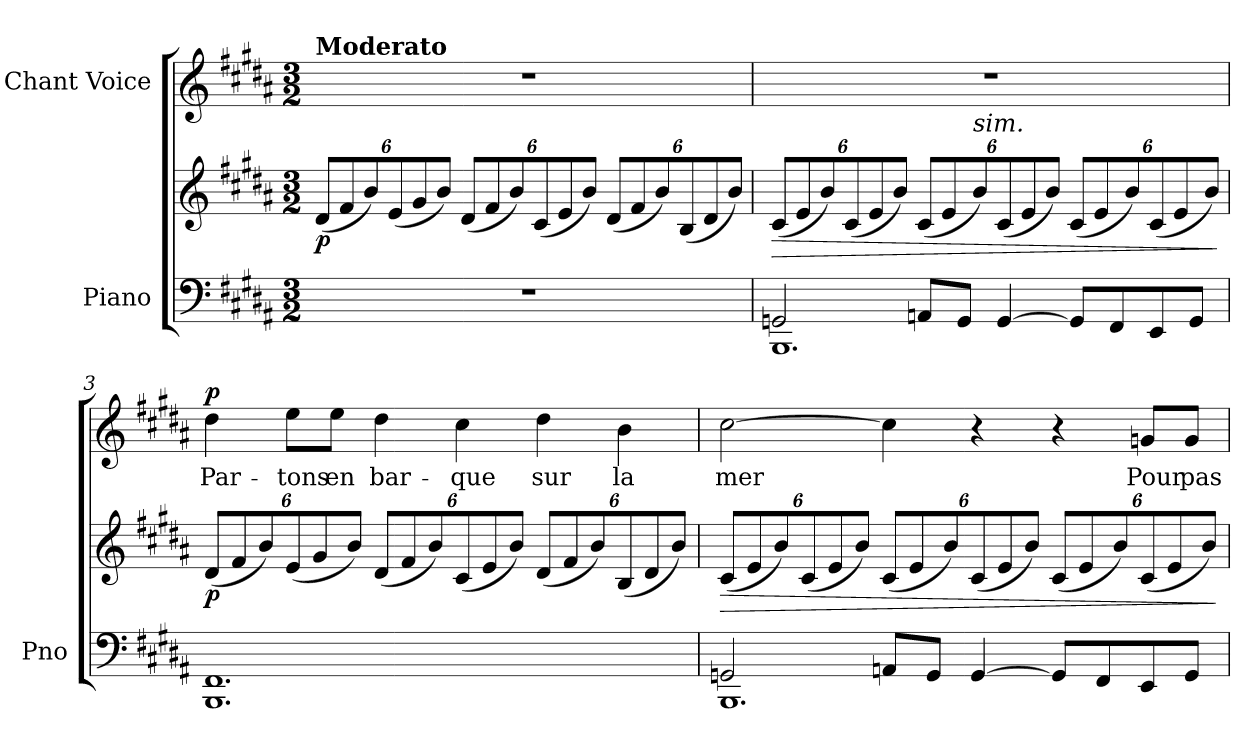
**kern	**kern	**dynam	**kern	**text	**dynam
*part2	*part2	*part2	*part1	*part1	*part1
*staff3	*staff2	*staff2/3	*staff1	*staff1	*staff1
*I"Piano	*	*	*I"Chant Voice	*	*
*I'Pno	*	*	*	*	*
*clefF4	*clefG2	*	*clefG2	*	*
*k[f#c#g#d#a#]	*k[f#c#g#d#a#]	*	*k[f#c#g#d#a#]	*	*
*M3/2	*M3/2	*	*M3/2	*	*
=1	=1	=1	=1	=1	=1
!	!	!	!LO:TX:a:B:t=Moderato	!	!
!	!	!LO:DY:b	!	!	!
1.r	(<12d#/L	p	1.r	.	.
.	12f#/	.	.	.	.
.	12b/)	.	.	.	.
.	(<12e/	.	.	.	.
.	12g#/	.	.	.	.
.	12b/J)	.	.	.	.
.	(<12d#/L	.	.	.	.
.	12f#/	.	.	.	.
.	12b/)	.	.	.	.
.	(<12c#/	.	.	.	.
.	12e/	.	.	.	.
.	12b/J)	.	.	.	.
.	(<12d#/L	.	.	.	.
.	12f#/	.	.	.	.
.	12b/)	.	.	.	.
.	(<12B/	.	.	.	.
.	12d#/	.	.	.	.
.	12b/J)	.	.	.	.
=2	=2	=2	=2	=2	=2
*^	*	*	*	*	*
!	!	!	!LO:HP:b	!	!	!
2GGn/	1.BBB	(<12c#/L	>	1.r	.	.
.	.	12e/	.	.	.	.
.	.	12b/)	.	.	.	.
.	.	(<12c#/	.	.	.	.
.	.	12e/	.	.	.	.
.	.	12b/J)	.	.	.	.
8AAn/L	.	(<12c#/L	.	.	.	.
.	.	12e/	.	.	.	.
8GG/J	.	.	.	.	.	.
!	!	!LO:TX:a:i:t=sim.	!	!	!	!
.	.	12b/)	.	.	.	.
[4GG/	.	(<12c#/	.	.	.	.
.	.	12e/	.	.	.	.
.	.	12b/J)	.	.	.	.
8GG/L]	.	(<12c#/L	.	.	.	.
.	.	12e/	.	.	.	.
8FF#/	.	.	.	.	.	.
.	.	12b/)	.	.	.	.
8EE/	.	(<12c#/	.	.	.	.
.	.	12e/	.	.	.	.
8GG/J	.	.	.	.	.	.
.	.	12b/J)	.	.	.	.
*v	*v	*	*	*	*	*
.	.	]	.	.	.
!!LO:LB:g=z
=3	=3	=3	=3	=3	=3
!	!	!LO:DY:b	!	!LO:LY:b	!LO:DY:a
1.BBB 1.FF#	(<12d#/L	p	4dd#\	Par-	p
.	12f#/	.	.	.	.
.	12b/)	.	.	.	.
!	!	!	!	!LO:LY:b	!
.	(<12e/	.	8ee\L	-tons	.
.	12g#/	.	.	.	.
!	!	!	!	!LO:LY:b	!
.	.	.	8ee\J	en	.
.	12b/J)	.	.	.	.
!	!	!	!	!LO:LY:b	!
.	(<12d#/L	.	4dd#\	bar-	.
.	12f#/	.	.	.	.
.	12b/)	.	.	.	.
!	!	!	!	!LO:LY:b	!
.	(<12c#/	.	4cc#\	-que	.
.	12e/	.	.	.	.
.	12b/J)	.	.	.	.
!	!	!	!	!LO:LY:b	!
.	(<12d#/L	.	4dd#\	sur	.
.	12f#/	.	.	.	.
.	12b/)	.	.	.	.
!	!	!	!	!LO:LY:b	!
.	(<12B/	.	4b\	la	.
.	12d#/	.	.	.	.
.	12b/J)	.	.	.	.
=4	=4	=4	=4	=4	=4
*^	*	*	*	*	*
!	!	!	!LO:HP:b	!	!LO:LY:b	!
2GGn/	1.BBB	(<12c#/L	>	[2cc#\	mer	.
.	.	12e/	.	.	.	.
.	.	12b/)	.	.	.	.
.	.	(<12c#/	.	.	.	.
.	.	12e/	.	.	.	.
.	.	12b/J)	.	.	.	.
8AAn/L	.	(<12c#/L	.	4cc#\]	.	.
.	.	12e/	.	.	.	.
8GG/J	.	.	.	.	.	.
.	.	12b/)	.	.	.	.
[4GG/	.	(<12c#/	.	4r	.	.
.	.	12e/	.	.	.	.
.	.	12b/J)	.	.	.	.
8GG/L]	.	(<12c#/L	.	4r	.	.
.	.	12e/	.	.	.	.
8FF#/	.	.	.	.	.	.
.	.	12b/)	.	.	.	.
!	!	!	!	!	!LO:LY:b	!
8EE/	.	(<12c#/	.	8gn/L	Pour	.
.	.	12e/	.	.	.	.
!	!	!	!	!	!LO:LY:b	!
8GG/J	.	.	.	8g/J	pas-	.
.	.	12b/J)	.	.	.	.
*v	*v	*	*	*	*	*
.	.	]	.	.	.
=	=	=	=	=	=
*-	*-	*-	*-	*-	*-
